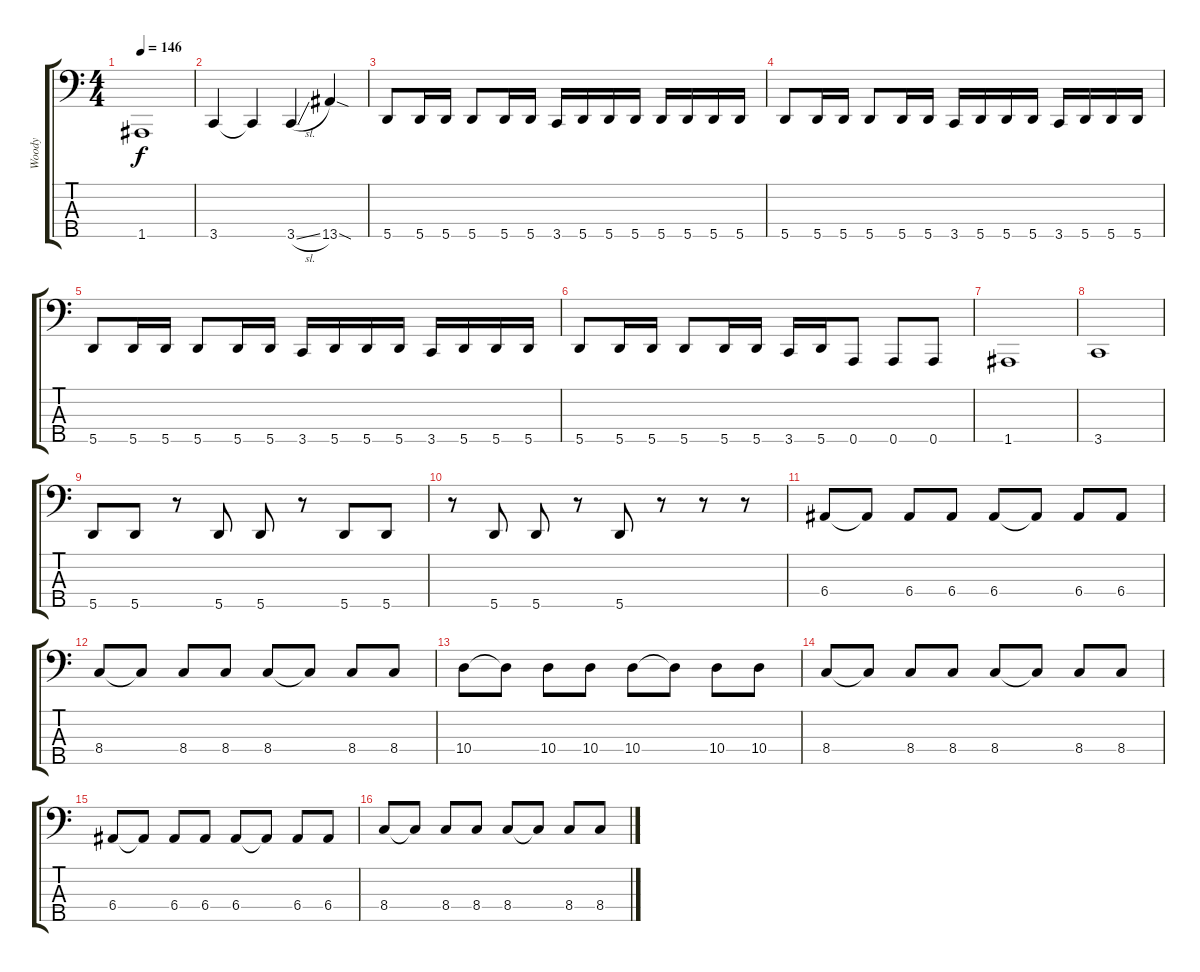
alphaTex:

\track ("Woody" "Woody") {instrument electricbassfinger}
\staff {score tabs}
\tuning (G2 D2 A1 E1 A0) {hide}
\ts (4 4)
\tempo 146
\clef f4
\ks c
1.5.1{dy f} |
3.5.4 3.5{t}.4 3.5{sl}.4 13.5{sod}.4 |
5.5.8 5.5.16 5.5.16 5.5.8 5.5.16 5.5.16 3.5.16 5.5.16 5.5.16 5.5.16 5.5.16 5.5.16 5.5.16 5.5.16 |
5.5.8 5.5.16 5.5.16 5.5.8 5.5.16 5.5.16 3.5.16 5.5.16 5.5.16 5.5.16 3.5.16 5.5.16 5.5.16 5.5.16 |
5.5.8 5.5.16 5.5.16 5.5.8 5.5.16 5.5.16 3.5.16 5.5.16 5.5.16 5.5.16 3.5.16 5.5.16 5.5.16 5.5.16 |
5.5.8 5.5.16 5.5.16 5.5.8 5.5.16 5.5.16 3.5.16 5.5.16 0.5.8 0.5.8 0.5.8 |
1.5.1 |
3.5.1 |
5.5.8 5.5.8 r.8 5.5.8 5.5.8 r.8 5.5.8 5.5.8 |
r.8 5.5.8 5.5.8 r.8 5.5.8 r.8 r.8 r.8 |
6.4.8 6.4{t}.8 6.4.8 6.4.8 6.4.8 6.4{t}.8 6.4.8 6.4.8 |
8.4.8 8.4{t}.8 8.4.8 8.4.8 8.4.8 8.4{t}.8 8.4.8 8.4.8 |
10.4.8 10.4{t}.8 10.4.8 10.4.8 10.4.8 10.4{t}.8 10.4.8 10.4.8 |
8.4.8 8.4{t}.8 8.4.8 8.4.8 8.4.8 8.4{t}.8 8.4.8 8.4.8 |
6.4.8 6.4{t}.8 6.4.8 6.4.8 6.4.8 6.4{t}.8 6.4.8 6.4.8 |
8.4.8 8.4{t}.8 8.4.8 8.4.8 8.4.8 8.4{t}.8 8.4.8 8.4.8
